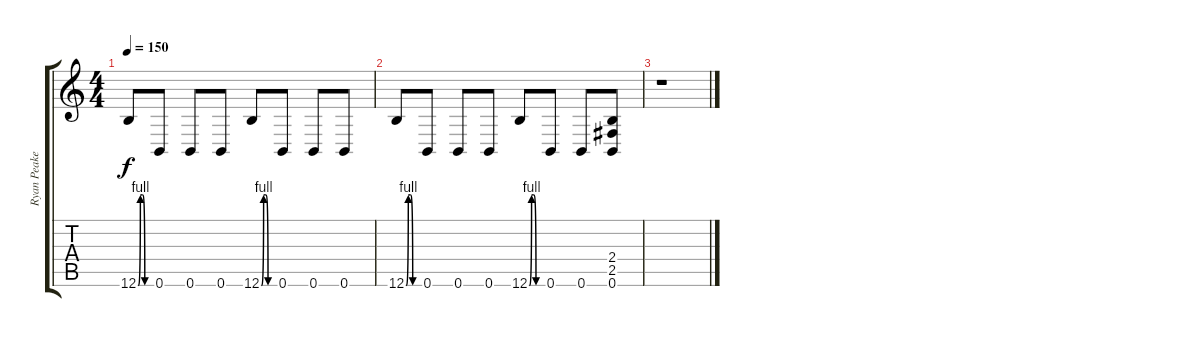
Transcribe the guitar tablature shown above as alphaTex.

\track ("Ryan Peake" "Ryan Peake") {instrument distortionguitar}
\staff {score tabs}
\tuning (B3 Gb3 D3 A2 E2 B1) {hide}
\ts (4 4)
\tempo 150
\clef g2
\ks c
12.6{be (custom 0 0 10 4 20 4 30 0 60 0)}.8{dy f} 0.6.8 0.6.8 0.6.8 12.6{be (custom 0 0 10 4 20 4 30 0 60 0)}.8 0.6.8 0.6.8 0.6.8 |
12.6{be (custom 0 0 10 4 20 4 30 0 60 0)}.8 0.6.8 0.6.8 0.6.8 12.6{be (custom 0 0 10 4 20 4 30 0 60 0)}.8 0.6.8 0.6.8 (2.4 2.5 0.6).8 |
r.1
